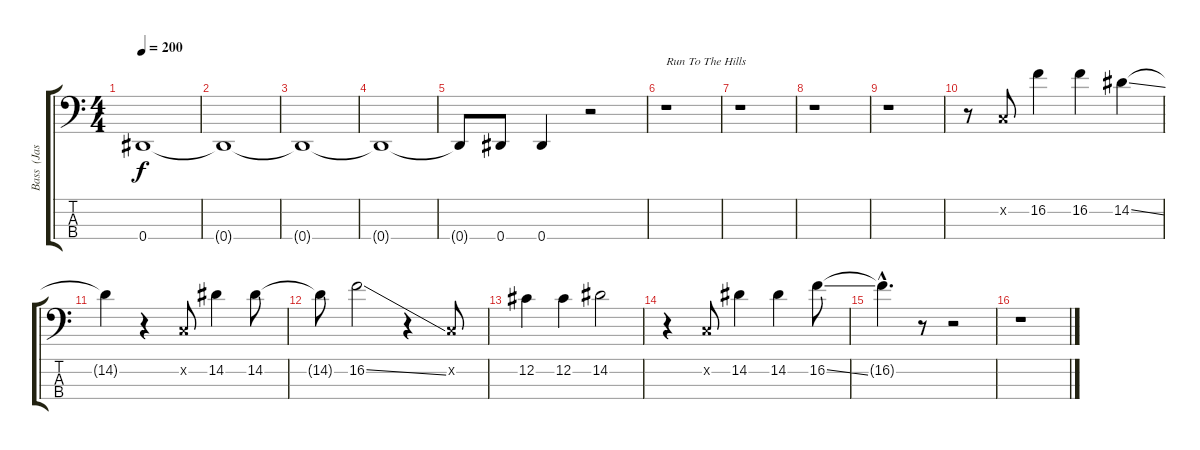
\track ("Bass  (Jason Newsted)" "Bass  (Jas") {instrument electricbasspick}
\staff {score tabs}
\tuning (Gb2 Db2 Ab1 Eb1) {hide}
\ts (4 4)
\tempo 200
\clef f4
\ks c
0.4.1{dy f} |
0.4{t}.1 |
0.4{t}.1 |
0.4{t}.1 |
0.4{t}.8 0.4.8 0.4.4 r.2 |
r.1{txt "Run To The Hills"} |
r.1 |
r.1 |
r.1 |
r.8 -1.2{x}.8 16.2.4 16.2.4 14.2{ss}.4 |
14.2{t}.4 r.4 -1.2{x}.8 14.2.4 14.2.8 |
14.2{t}.8 16.2{ss}.2 r.4 -1.2{x}.8 |
12.2.4 12.2.4 14.2.2 |
r.4 -1.2{x}.8 14.2.4 14.2.4 16.2{ss}.8 |
16.2{hac t}.4{d} r.8 r.2 |
r.1
